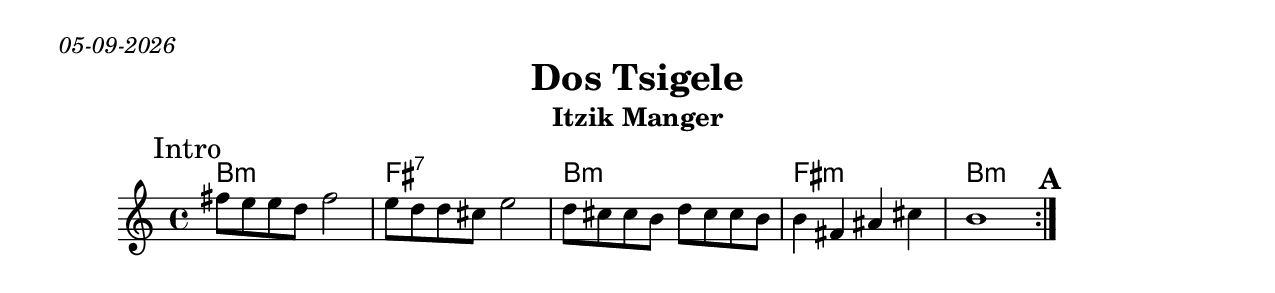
\version "2.18.0"
\include "english.ly"
\paper{
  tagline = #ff
  print-all-headers = ##t
  #(set-paper-size "letter")
}
date = #(strftime "%d-%m-%Y" (localtime (current-time)))

\markup{ \italic{ \date }  }

%\markup{ Got something to say? }

global = {
  \clef treble
  \key a \minor
  \time 4/4
  \set Score.markFormatter = #format-mark-box-alphabet
}

%#################################### Melody ########################
%melody =  \transpose c d \relative c' {  %transpose for clarinet
melody = \relative c'' {
  \global
  %\partial 16*3 a16 d f   %lead in notes

  \repeat volta 2{
   \mark Intro
   fs8 e e d fs2
   e8 d d cs e2
   d8 cs cs b d cs cs b
   b4 fs as cs
   b1
  }
  \alternative {
    { }
    { }
  }

  \repeat volta 2{
   \mark \default
  }
   \alternative {
     { }
     { }
   }

}
%################################# Lyrics #####################
%\addlyrics{ \set stanza = #"1. " }
%################################# Chords #######################
harmonies = \chordmode {
  b1:m
  fs1:7
  b1:m
  fs1:m
  b1:m
}

\score {
  <<
    \new ChordNames {
      \set chordChanges = ##t
      \harmonies
    }
    \new Staff   \melody
  >>
  \header{
    title= "Dos Tsigele"
    subtitle="Itzik Manger"
    composer= ""
    instrument =""
    arranger= ""
  }
  \layout{indent = 1.0\cm}
  \midi {
    \tempo 4 = 120

    % \midi { }
  }
}
%{
% more verses:
\markup{}
\markup {
  \fill-line {
    \hspace #0.1 % distance from left margin
    \column {
      \line { "1."
	\column {
	  ""
	}
      }
      \hspace #0.2 % vertical distance between verses
      \line { "2."
	\column {
	 ""
	}
      }
    }
    \hspace #0.1  % horiz. distance between columns
    \column {
      \line { "3."
	\column {
	  ""
	}
      }
      \hspace #0.2 % distance between verses
      \line { "4."
	\column {
	 ""
	}
      }
    }
    \hspace #0.1 % distance to right margin
  }
}

%}
